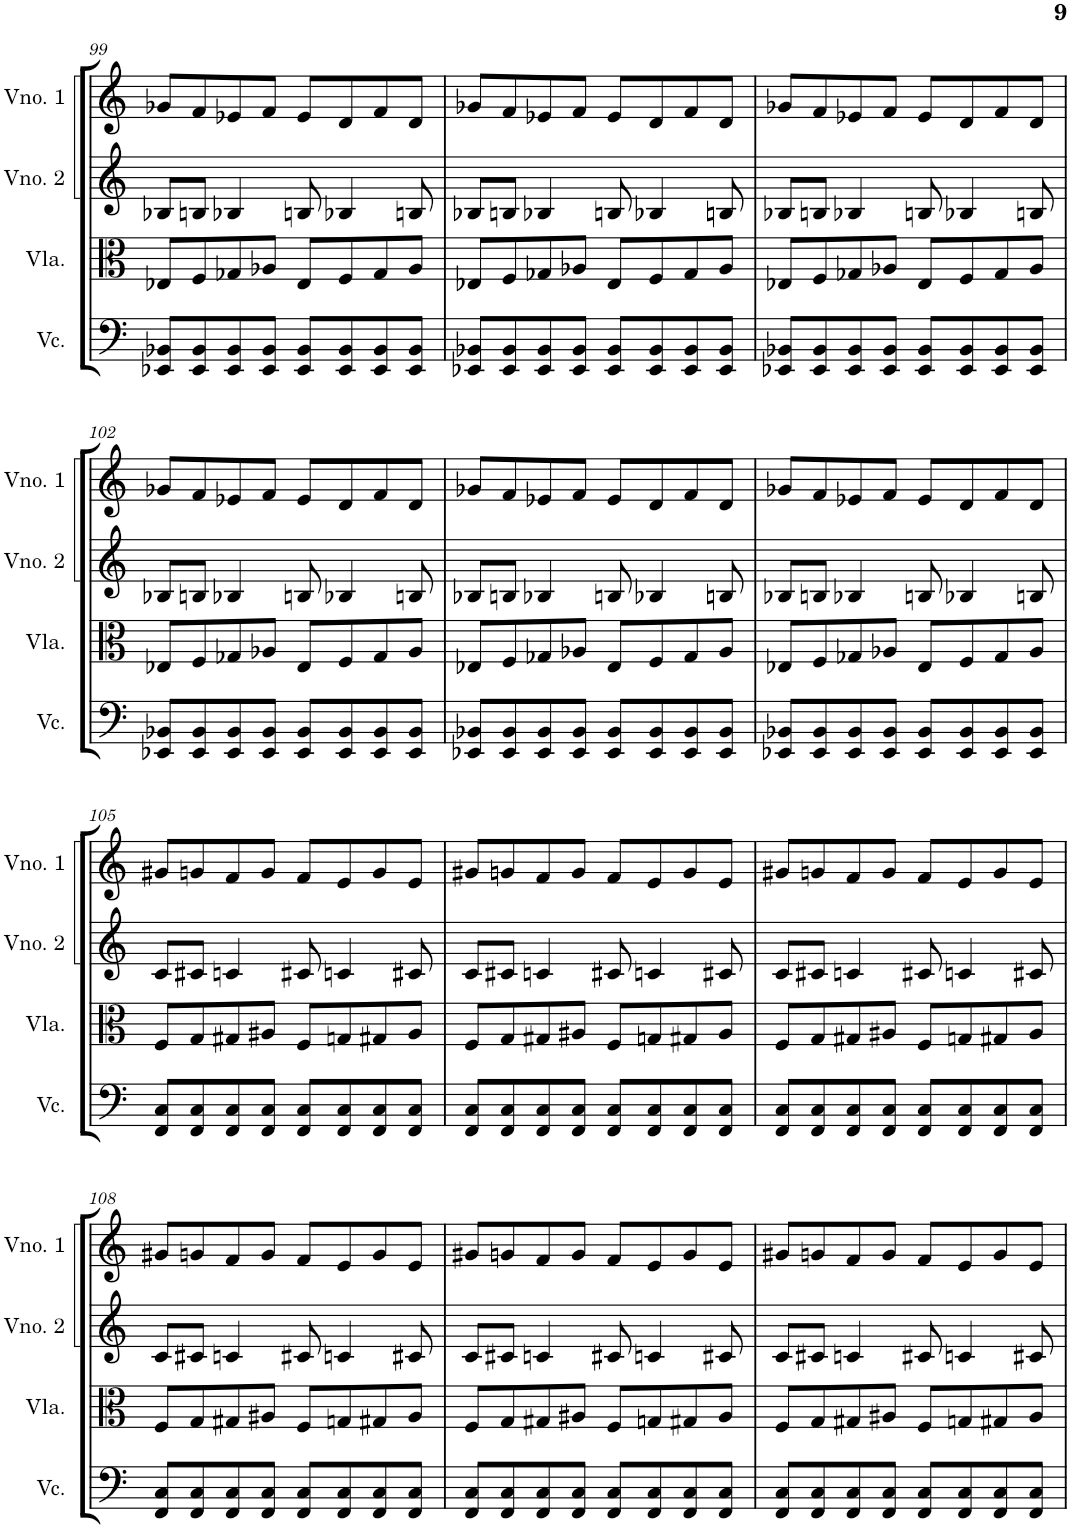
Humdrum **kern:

**kern	**kern	**kern	**kern
*part4	*part3	*part2	*part1
*staff4	*staff3	*staff2	*staff1
*I"Violoncelo	*I"Viola	*I"Violino 2	*I"Violino 1
*I'Vc.	*I'Vla.	*I'Vno. 2	*I'Vno. 1
!!LO:PB:g=z
*clefF4	*clefC3	*clefG2	*clefG2
*k[]	*k[]	*k[]	*k[]
*M4/4	*M4/4	*M4/4	*M4/4
=99	=99	=99	=99
8EE-X/ 8BB-X/L	8E-X/L	8B-X/L	8g-X/L
8EE-/ 8BB-/	8F/	8Bn/J	8f/
8EE-/ 8BB-/	8G-X/	4B-X/	8e-X/
8EE-/ 8BB-/J	8A-X/J	.	8f/J
8EE-/ 8BB-/L	8E-/L	8Bn/	8e-/L
8EE-/ 8BB-/	8F/	4B-X/	8d/
8EE-/ 8BB-/	8G-/	.	8f/
8EE-/ 8BB-/J	8A-/J	8Bn/	8d/J
=100	=100	=100	=100
8EE-X/ 8BB-X/L	8E-X/L	8B-X/L	8g-X/L
8EE-/ 8BB-/	8F/	8Bn/J	8f/
8EE-/ 8BB-/	8G-X/	4B-X/	8e-X/
8EE-/ 8BB-/J	8A-X/J	.	8f/J
8EE-/ 8BB-/L	8E-/L	8Bn/	8e-/L
8EE-/ 8BB-/	8F/	4B-X/	8d/
8EE-/ 8BB-/	8G-/	.	8f/
8EE-/ 8BB-/J	8A-/J	8Bn/	8d/J
=101	=101	=101	=101
8EE-X/ 8BB-X/L	8E-X/L	8B-X/L	8g-X/L
8EE-/ 8BB-/	8F/	8Bn/J	8f/
8EE-/ 8BB-/	8G-X/	4B-X/	8e-X/
8EE-/ 8BB-/J	8A-X/J	.	8f/J
8EE-/ 8BB-/L	8E-/L	8Bn/	8e-/L
8EE-/ 8BB-/	8F/	4B-X/	8d/
8EE-/ 8BB-/	8G-/	.	8f/
8EE-/ 8BB-/J	8A-/J	8Bn/	8d/J
!!LO:LB:g=z
=102	=102	=102	=102
8EE-X/ 8BB-X/L	8E-X/L	8B-X/L	8g-X/L
8EE-/ 8BB-/	8F/	8Bn/J	8f/
8EE-/ 8BB-/	8G-X/	4B-X/	8e-X/
8EE-/ 8BB-/J	8A-X/J	.	8f/J
8EE-/ 8BB-/L	8E-/L	8Bn/	8e-/L
8EE-/ 8BB-/	8F/	4B-X/	8d/
8EE-/ 8BB-/	8G-/	.	8f/
8EE-/ 8BB-/J	8A-/J	8Bn/	8d/J
=103	=103	=103	=103
8EE-X/ 8BB-X/L	8E-X/L	8B-X/L	8g-X/L
8EE-/ 8BB-/	8F/	8Bn/J	8f/
8EE-/ 8BB-/	8G-X/	4B-X/	8e-X/
8EE-/ 8BB-/J	8A-X/J	.	8f/J
8EE-/ 8BB-/L	8E-/L	8Bn/	8e-/L
8EE-/ 8BB-/	8F/	4B-X/	8d/
8EE-/ 8BB-/	8G-/	.	8f/
8EE-/ 8BB-/J	8A-/J	8Bn/	8d/J
=104	=104	=104	=104
8EE-X/ 8BB-X/L	8E-X/L	8B-X/L	8g-X/L
8EE-/ 8BB-/	8F/	8Bn/J	8f/
8EE-/ 8BB-/	8G-X/	4B-X/	8e-X/
8EE-/ 8BB-/J	8A-X/J	.	8f/J
8EE-/ 8BB-/L	8E-/L	8Bn/	8e-/L
8EE-/ 8BB-/	8F/	4B-X/	8d/
8EE-/ 8BB-/	8G-/	.	8f/
8EE-/ 8BB-/J	8A-/J	8Bn/	8d/J
!!LO:LB:g=z
=105	=105	=105	=105
8FF/ 8C/L	8F/L	8c/L	8g#X/L
8FF/ 8C/	8G/	8c#X/J	8gn/
8FF/ 8C/	8G#X/	4cn/	8f/
8FF/ 8C/J	8A#X/J	.	8g/J
8FF/ 8C/L	8F/L	8c#X/	8f/L
8FF/ 8C/	8Gn/	4cn/	8e/
8FF/ 8C/	8G#X/	.	8g/
8FF/ 8C/J	8A#/J	8c#X/	8e/J
=106	=106	=106	=106
8FF/ 8C/L	8F/L	8c/L	8g#X/L
8FF/ 8C/	8G/	8c#X/J	8gn/
8FF/ 8C/	8G#X/	4cn/	8f/
8FF/ 8C/J	8A#X/J	.	8g/J
8FF/ 8C/L	8F/L	8c#X/	8f/L
8FF/ 8C/	8Gn/	4cn/	8e/
8FF/ 8C/	8G#X/	.	8g/
8FF/ 8C/J	8A#/J	8c#X/	8e/J
=107	=107	=107	=107
8FF/ 8C/L	8F/L	8c/L	8g#X/L
8FF/ 8C/	8G/	8c#X/J	8gn/
8FF/ 8C/	8G#X/	4cn/	8f/
8FF/ 8C/J	8A#X/J	.	8g/J
8FF/ 8C/L	8F/L	8c#X/	8f/L
8FF/ 8C/	8Gn/	4cn/	8e/
8FF/ 8C/	8G#X/	.	8g/
8FF/ 8C/J	8A#/J	8c#X/	8e/J
!!LO:LB:g=z
=108	=108	=108	=108
8FF/ 8C/L	8F/L	8c/L	8g#X/L
8FF/ 8C/	8G/	8c#X/J	8gn/
8FF/ 8C/	8G#X/	4cn/	8f/
8FF/ 8C/J	8A#X/J	.	8g/J
8FF/ 8C/L	8F/L	8c#X/	8f/L
8FF/ 8C/	8Gn/	4cn/	8e/
8FF/ 8C/	8G#X/	.	8g/
8FF/ 8C/J	8A#/J	8c#X/	8e/J
=109	=109	=109	=109
8FF/ 8C/L	8F/L	8c/L	8g#X/L
8FF/ 8C/	8G/	8c#X/J	8gn/
8FF/ 8C/	8G#X/	4cn/	8f/
8FF/ 8C/J	8A#X/J	.	8g/J
8FF/ 8C/L	8F/L	8c#X/	8f/L
8FF/ 8C/	8Gn/	4cn/	8e/
8FF/ 8C/	8G#X/	.	8g/
8FF/ 8C/J	8A#/J	8c#X/	8e/J
=110	=110	=110	=110
8FF/ 8C/L	8F/L	8c/L	8g#X/L
8FF/ 8C/	8G/	8c#X/J	8gn/
8FF/ 8C/	8G#X/	4cn/	8f/
8FF/ 8C/J	8A#X/J	.	8g/J
8FF/ 8C/L	8F/L	8c#X/	8f/L
8FF/ 8C/	8Gn/	4cn/	8e/
8FF/ 8C/	8G#X/	.	8g/
8FF/ 8C/J	8A#/J	8c#X/	8e/J
=	=	=	=
*-	*-	*-	*-
